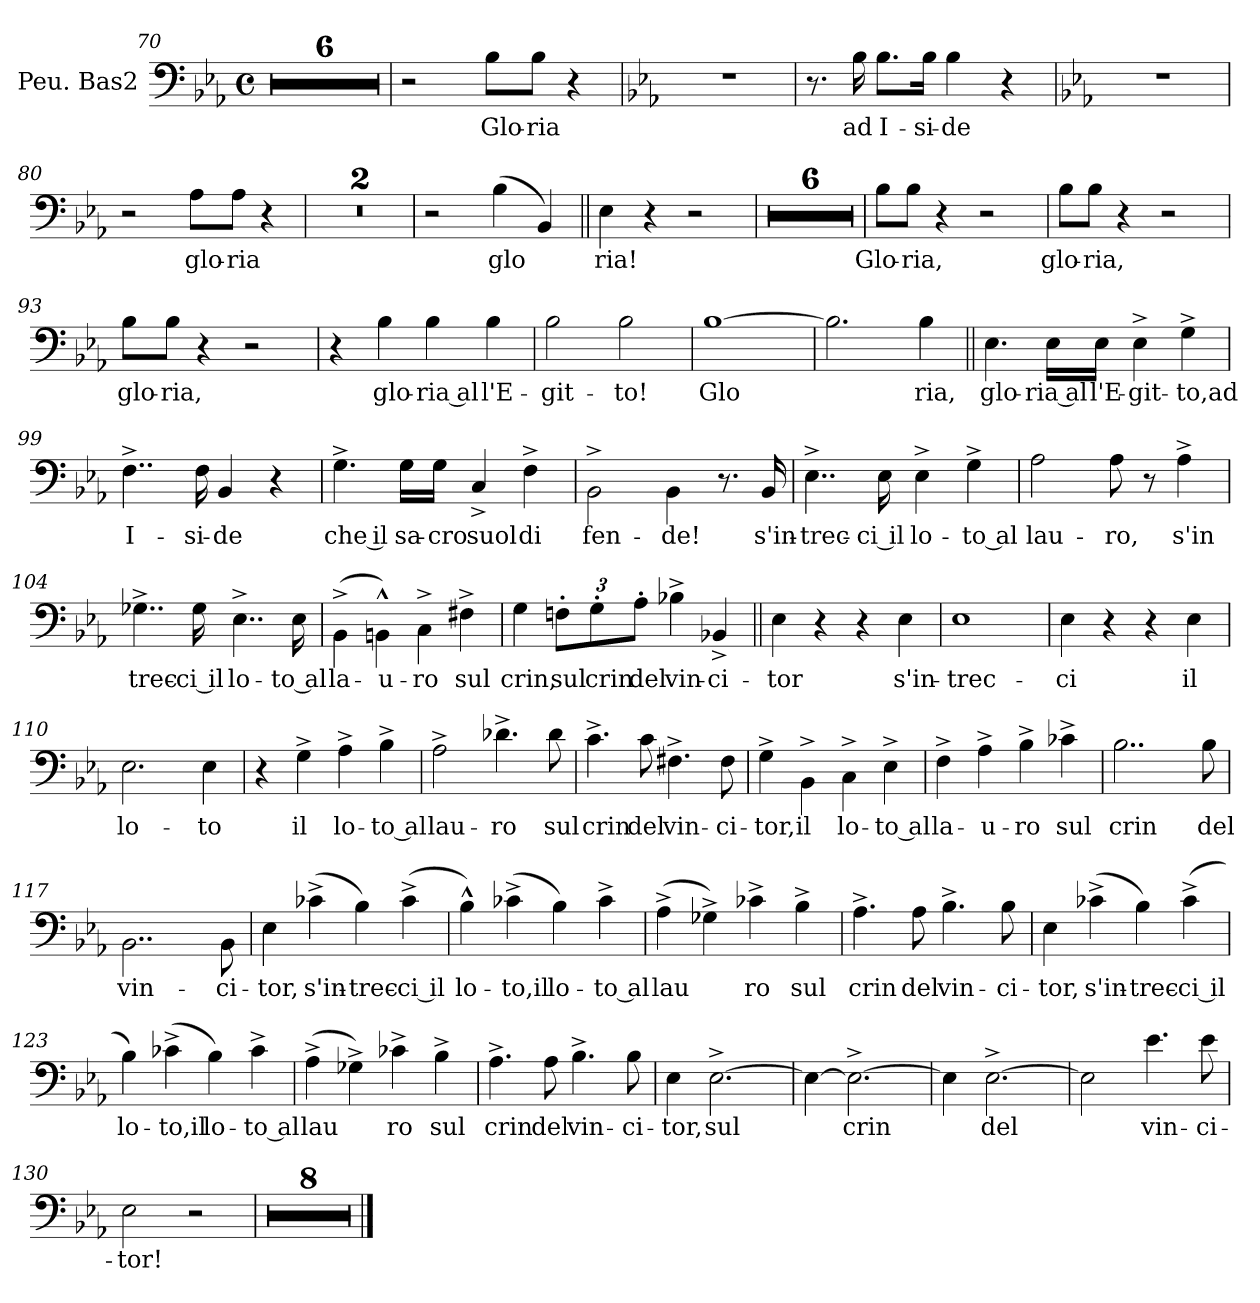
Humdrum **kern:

**kern	**text
*part1	*part1
*staff1	*staff1
*I"Peu. Bas2	*
*I'Peu. Bas2	*
*clefF4	*
*k[b-e-a-]	*
*M4/4	*
*met(c)	*
=70	=70
1r	.
=71	=71
1r	.
!!LO:LB:g=z
=72	=72
*k[b-e-a-]	*
1r	.
=73	=73
1r	.
=74	=74
1r	.
!!LO:PB:g=z
=75	=75
*k[b-e-a-]	*
1r	.
=76	=76
2r	.
!	!LO:LY:b:color=#0055FF
8B-\L	Glo-
!	!LO:LY:b:color=#0055FF
8B-\J	-ria
4r	.
!!LO:PB:g=z
=77	=77
*k[b-e-a-]	*
1r	.
=78	=78
8.r	.
!	!LO:LY:b:color=#0055FF
16B-\	ad
!	!LO:LY:b:color=#0055FF
8.B-\L	I-
!	!LO:LY:b:color=#0055FF
16B-\Jk	-si-
!	!LO:LY:b:color=#0055FF
4B-\	-de
4r	.
!!LO:PB:g=z
=79	=79
*k[b-e-a-]	*
1r	.
=80	=80
2r	.
!	!LO:LY:b:color=#0055FF
8A-\L	glo-
!	!LO:LY:b:color=#0055FF
8A-\J	-ria
4r	.
!!LO:PB:g=z
=81	=81
1r	.
=82	=82
1r	.
!!LO:PB:g=z
=83	=83
2r	.
!	!LO:LY:b:color=#0055FF
(>4B-\	glo
4BB-/)	.
=84||	=84||
!	!LO:LY:b:color=#0055FF
4E-\	ria!
4r	.
2r	.
!!LO:PB:g=z
=85	=85
1r	.
=86	=86
1r	.
=87	=87
1r	.
!!LO:LB:g=z
=88	=88
1r	.
=89	=89
1r	.
=90	=90
1r	.
!!LO:PB:g=z
=91	=91
!	!LO:LY:b:color=#0055FF
8B-\L	Glo-
!	!LO:LY:b:color=#0055FF
8B-\J	-ria,
4r	.
2r	.
=92	=92
!	!LO:LY:b:color=#0055FF
8B-\L	glo-
!	!LO:LY:b:color=#0055FF
8B-\J	-ria,
4r	.
2r	.
=93	=93
!	!LO:LY:b:color=#0055FF
8B-\L	glo-
!	!LO:LY:b:color=#0055FF
8B-\J	-ria,
4r	.
2r	.
!!LO:PB:g=z
=94	=94
4r	.
!	!LO:LY:b:color=#0055FF
4B-\	glo-
!	!LO:LY:b:color=#0055FF
4B-\	ria al
!	!LO:LY:b:color=#0055FF
4B-\	-l'E-
=95	=95
!	!LO:LY:b:color=#0055FF
2B-\	-git-
!	!LO:LY:b:color=#0055FF
2B-\	-to!
=96	=96
!	!LO:LY:b:color=#0055FF
[1B-	Glo
=97	=97
2.B-\]	.
!	!LO:LY:b:color=#0055FF
4B-\	ria,
!!LO:PB:g=z
=98||	=98||
!	!LO:LY:b:color=#0055FF
4.E-\	glo-
!	!LO:LY:b:color=#0055FF
16E-\LL	ria al
!	!LO:LY:b:color=#0055FF
16E-\JJ	l'E-
!	!LO:LY:b:color=#0055FF
4E-^\	-git-
!	!LO:LY:b:color=#0055FF
4G^\	-to,ad
=99	=99
!	!LO:LY:b:color=#0055FF
4..F^\	I-
!	!LO:LY:b:color=#0055FF
16F\	-si-
!	!LO:LY:b:color=#0055FF
4BB-/	-de
4r	.
!!LO:PB:g=z
=100	=100
!	!LO:LY:b:color=#0055FF
4.G^\	che il
!	!LO:LY:b:color=#0055FF
16G\LL	sa-
!	!LO:LY:b:color=#0055FF
16G\JJ	-cro
!	!LO:LY:b:color=#0055FF
4C^/	suol
!	!LO:LY:b:color=#0055FF
4F^\	di
=101	=101
!	!LO:LY:b:color=#0055FF
2BB-^\	fen-
!	!LO:LY:b:color=#0055FF
4BB-\	-de!
8.r	.
!	!LO:LY:b:color=#0055FF
16BB-/	s'in-
!!LO:PB:g=z
=102	=102
!	!LO:LY:b:color=#0055FF
4..E-^\	-trec-
!	!LO:LY:b:color=#0055FF
16E-\	ci il
!	!LO:LY:b:color=#0055FF
4E-^\	lo-
!	!LO:LY:b:color=#0055FF
4G^\	to al
=103	=103
!	!LO:LY:b:color=#0055FF
2A-\	-lau-
!	!LO:LY:b:color=#0055FF
8A-\	-ro,
8r	.
!	!LO:LY:b:color=#0055FF
4A-^\	s'in
!!LO:PB:g=z
=104	=104
!	!LO:LY:b:color=#0055FF
4..G-X^\	-trec-
!	!LO:LY:b:color=#0055FF
16G-\	ci il
!	!LO:LY:b:color=#0055FF
4..E-^\	lo-
!	!LO:LY:b:color=#0055FF
16E-\	to al
=105	=105
!	!LO:LY:b:color=#0055FF
(>4BB-^\	la-
!	!LO:LY:b:color=#0055FF
4BBn^^\)	-u-
!	!LO:LY:b:color=#0055FF
4C^\	-ro
!	!LO:LY:b:color=#0055FF
4F#X^\	sul
!!LO:PB:g=z
=106	=106
!	!LO:LY:b:color=#0055FF
4G\	crin,
!	!LO:LY:b:color=#0055FF
12Fn'\L	sul
!	!LO:LY:b:color=#0055FF
12G'\	crin
!	!LO:LY:b:color=#0055FF
12A-'\J	del
!	!LO:LY:b:color=#0055FF
4B-X^\	vin-
!	!LO:LY:b:color=#0055FF
4BB-X^/	-ci-
=107||	=107||
!	!LO:LY:b:color=#0055FF
4E-\	-tor
4r	.
4r	.
!	!LO:LY:b:color=#0055FF
4E-\	s'in-
!!LO:PB:g=z
=108	=108
!	!LO:LY:b:color=#0055FF
1E-	trec-
=109	=109
!	!LO:LY:b:color=#0055FF
4E-\	-ci
4r	.
4r	.
!	!LO:LY:b:color=#0055FF
4E-\	il
=110	=110
!	!LO:LY:b:color=#0055FF
2.E-\	lo-
!	!LO:LY:b:color=#0055FF
4E-\	-to
!!LO:PB:g=z
=111	=111
4r	.
!	!LO:LY:b:color=#0055FF
4G^\	il
!	!LO:LY:b:color=#0055FF
4A-^\	lo-
!	!LO:LY:b:color=#0055FF
4B-^\	to al
=112	=112
!	!LO:LY:b:color=#0055FF
2A-^\	lau-
!	!LO:LY:b:color=#0055FF
4.d-X^\	-ro
!	!LO:LY:b:color=#0055FF
8d-\	sul
=113	=113
!	!LO:LY:b:color=#0055FF
4.c^\	crin
!	!LO:LY:b:color=#0055FF
8c\	del
!	!LO:LY:b:color=#0055FF
4.F#X^\	vin-
!	!LO:LY:b:color=#0055FF
8F#\	-ci-
=114	=114
!	!LO:LY:b:color=#0055FF
4G^\	-tor,
!	!LO:LY:b:color=#0055FF
4BB-^\	il
!	!LO:LY:b:color=#0055FF
4C^\	lo-
!	!LO:LY:b:color=#0055FF
4E-^\	to al
!!LO:PB:g=z
=115	=115
!	!LO:LY:b:color=#0055FF
4F^\	la-
!	!LO:LY:b:color=#0055FF
4A-^\	-u-
!	!LO:LY:b:color=#0055FF
4B-^\	-ro
!	!LO:LY:b:color=#0055FF
4c-X^\	sul
=116	=116
!	!LO:LY:b:color=#0055FF
2..B-\	crin
!	!LO:LY:b:color=#0055FF
8B-\	del
=117	=117
!	!LO:LY:b:color=#0055FF
2..BB-\	vin-
!	!LO:LY:b:color=#0055FF
8BB-\	-ci-
!!LO:PB:g=z
=118	=118
!	!LO:LY:b:color=#0055FF
4E-\	-tor,
!	!LO:LY:b:color=#0055FF
(>4c-X^\	s'in-
!	!LO:LY:b:color=#0055FF
4B-\)	-trec-
!	!LO:LY:b:color=#0055FF
(>4c-^\	ci il
=119	=119
!	!LO:LY:b:color=#0055FF
4B-^^\)	lo-
!	!LO:LY:b:color=#0055FF
(>4c-X^\	-to,il
!	!LO:LY:b:color=#0055FF
4B-\)	lo-
!	!LO:LY:b:color=#0055FF
4c-^\	to al
=120	=120
!	!LO:LY:b:color=#0055FF
(>4A-^\	lau
4G-X^\)	.
!	!LO:LY:b:color=#0055FF
4c-X^\	ro
!	!LO:LY:b:color=#0055FF
4B-^\	sul
!!LO:PB:g=z
=121	=121
!	!LO:LY:b:color=#0055FF
4.A-^\	crin
!	!LO:LY:b:color=#0055FF
8A-\	del
!	!LO:LY:b:color=#0055FF
4.B-^\	vin-
!	!LO:LY:b:color=#0055FF
8B-\	-ci-
=122	=122
!	!LO:LY:b:color=#0055FF
4E-\	-tor,
!	!LO:LY:b:color=#0055FF
(>4c-X^\	s'in-
!	!LO:LY:b:color=#0055FF
4B-\)	-trec-
!	!LO:LY:b:color=#0055FF
(>4c-^\	ci il
=123	=123
!	!LO:LY:b:color=#0055FF
4B-\)	lo-
!	!LO:LY:b:color=#0055FF
(>4c-X^\	-to,il
!	!LO:LY:b:color=#0055FF
4B-\)	lo-
!	!LO:LY:b:color=#0055FF
4c-^\	to al
!!LO:PB:g=z
=124	=124
!	!LO:LY:b:color=#0055FF
(>4A-^\	lau
4G-X^\)	.
!	!LO:LY:b:color=#0055FF
4c-X^\	ro
!	!LO:LY:b:color=#0055FF
4B-^\	sul
=125	=125
!	!LO:LY:b:color=#0055FF
4.A-^\	crin
!	!LO:LY:b:color=#0055FF
8A-\	del
!	!LO:LY:b:color=#0055FF
4.B-^\	vin-
!	!LO:LY:b:color=#0055FF
8B-\	-ci-
=126	=126
!	!LO:LY:b:color=#0055FF
4E-\	-tor,
!	!LO:LY:b:color=#0055FF
[2.E-^\	sul
!!LO:PB:g=z
=127	=127
4E-\_	.
!	!LO:LY:b:color=#0055FF
2.E-^\_	crin
=128	=128
4E-\]	.
!	!LO:LY:b:color=#0055FF
[2.E-^\	del
=129	=129
2E-\]	.
!	!LO:LY:b:color=#0055FF
4.e-\	vin-
!	!LO:LY:b:color=#0055FF
8e-\	-ci-
!!LO:PB:g=z
=130	=130
!	!LO:LY:b:color=#0055FF
2E-\	-tor!
2r	.
=131	=131
1r	.
=132	=132
1r	.
=133	=133
1r	.
!!LO:LB:g=z
=134	=134
1r	.
=135	=135
1r	.
=136	=136
1r	.
=137	=137
1r	.
=138	=138
1r	.
==	==
*-	*-
